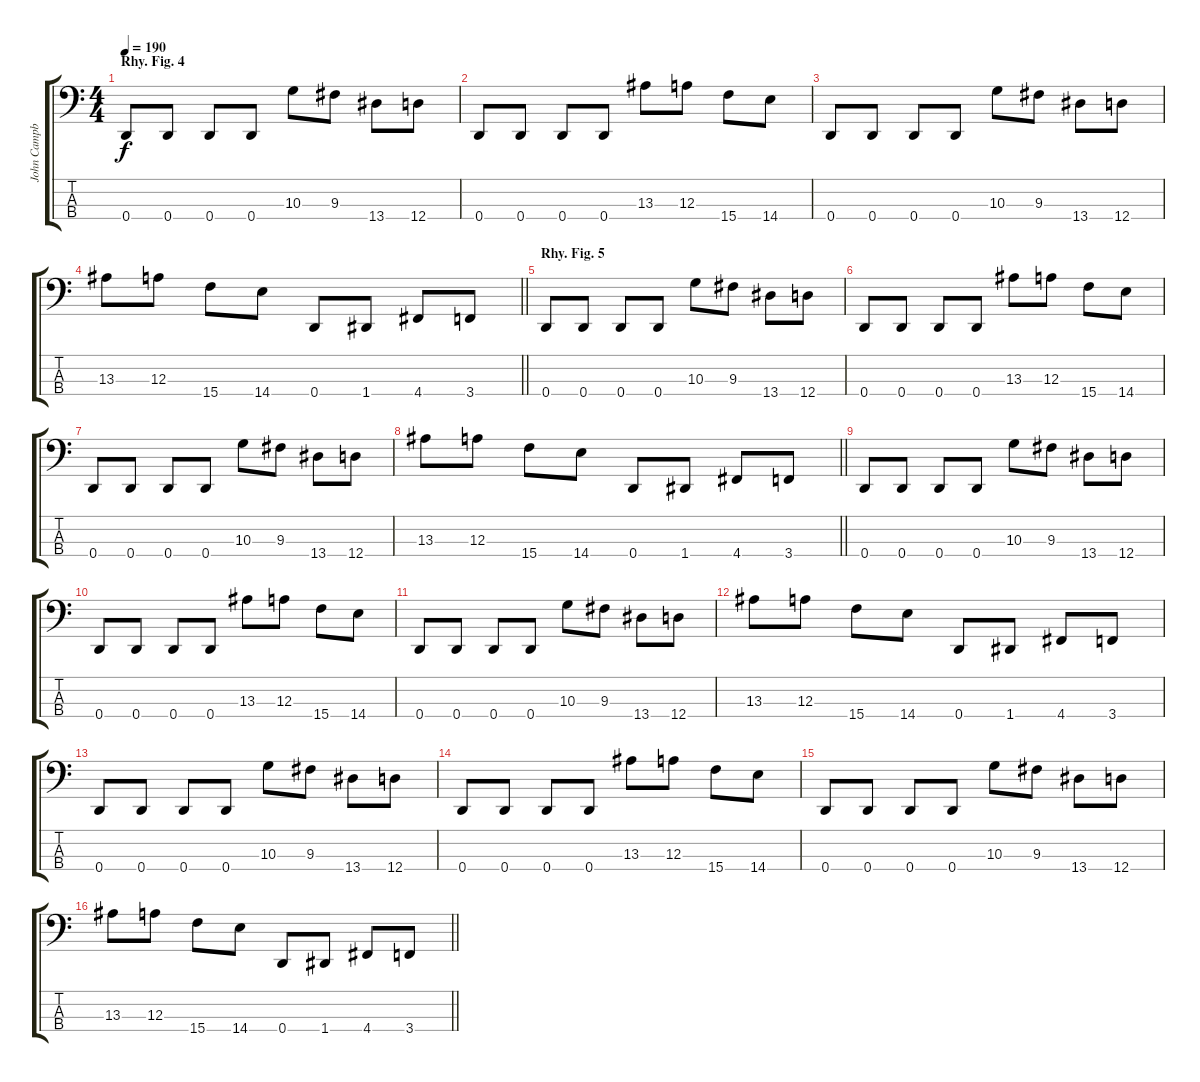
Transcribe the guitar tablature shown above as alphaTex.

\track ("John Campbell" "John Campb") {instrument electricbasspick}
\staff {score tabs}
\tuning (G2 D2 A1 D1) {hide}
\ts (4 4)
\section ("" "Rhy. Fig. 4")
\tempo 190
\clef f4
\ks c
0.4.8{dy f} 0.4.8 0.4.8 0.4.8 10.3.8 9.3.8 13.4.8 12.4.8 |
0.4.8 0.4.8 0.4.8 0.4.8 13.3.8 12.3.8 15.4.8 14.4.8 |
0.4.8 0.4.8 0.4.8 0.4.8 10.3.8 9.3.8 13.4.8 12.4.8 |
\barLineRight lightlight
13.3.8 12.3.8 15.4.8 14.4.8 0.4.8 1.4.8 4.4.8 3.4.8 |
\section ("" "Rhy. Fig. 5")
0.4.8 0.4.8 0.4.8 0.4.8 10.3.8 9.3.8 13.4.8 12.4.8 |
0.4.8 0.4.8 0.4.8 0.4.8 13.3.8 12.3.8 15.4.8 14.4.8 |
0.4.8 0.4.8 0.4.8 0.4.8 10.3.8 9.3.8 13.4.8 12.4.8 |
\barLineRight lightlight
13.3.8 12.3.8 15.4.8 14.4.8 0.4.8 1.4.8 4.4.8 3.4.8 |
0.4.8 0.4.8 0.4.8 0.4.8 10.3.8 9.3.8 13.4.8 12.4.8 |
0.4.8 0.4.8 0.4.8 0.4.8 13.3.8 12.3.8 15.4.8 14.4.8 |
0.4.8 0.4.8 0.4.8 0.4.8 10.3.8 9.3.8 13.4.8 12.4.8 |
13.3.8 12.3.8 15.4.8 14.4.8 0.4.8 1.4.8 4.4.8 3.4.8 |
0.4.8 0.4.8 0.4.8 0.4.8 10.3.8 9.3.8 13.4.8 12.4.8 |
0.4.8 0.4.8 0.4.8 0.4.8 13.3.8 12.3.8 15.4.8 14.4.8 |
0.4.8 0.4.8 0.4.8 0.4.8 10.3.8 9.3.8 13.4.8 12.4.8 |
\barLineRight lightlight
13.3.8 12.3.8 15.4.8 14.4.8 0.4.8 1.4.8 4.4.8 3.4.8
